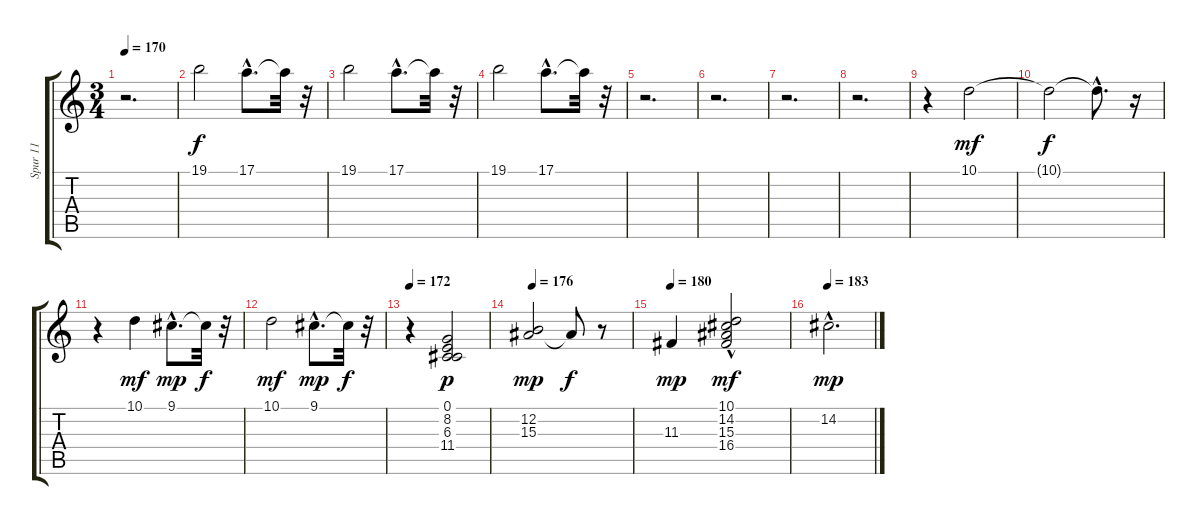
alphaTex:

\track ("Spur 11" "Spur 11") {instrument stringensemble1}
\staff {score tabs}
\tuning (E4 B3 G3 D3 A2 E2) {hide}
\ts (3 4)
\tempo 170
\clef g2
\ks c
r.2{d dy f} |
19.1.2 17.1{hac}.8{d} 17.1{t}.32 r.32 |
19.1.2 17.1{hac}.8{d} 17.1{t}.32 r.32 |
19.1.2 17.1{hac}.8{d} 17.1{t}.32 r.32 |
r.2{d} |
r.2{d} |
r.2{d} |
r.2{d} |
r.4 10.1.2{dy mf} |
10.1{t}.2{dy f} 10.1{hac t}.8{d} r.16 |
r.4 10.1.4{dy mf} 9.1{hac}.8{d dy mp} 9.1{t}.32{dy f} r.32 |
10.1.2{dy mf} 9.1{hac}.8{d dy mp} 9.1{t}.32{dy f} r.32 |
\tempo 172
r.4 (0.1 8.2 6.3 11.4).2{dy p} |
\tempo 176
(12.2 15.3).2{dy mp} 15.3{t}.8{dy f} r.8 |
\tempo 180
11.3.4{dy mp} (10.1{hac} 14.2 15.3 16.4).2{dy mf} |
\tempo 183
14.2{hac}.2{d dy mp}
